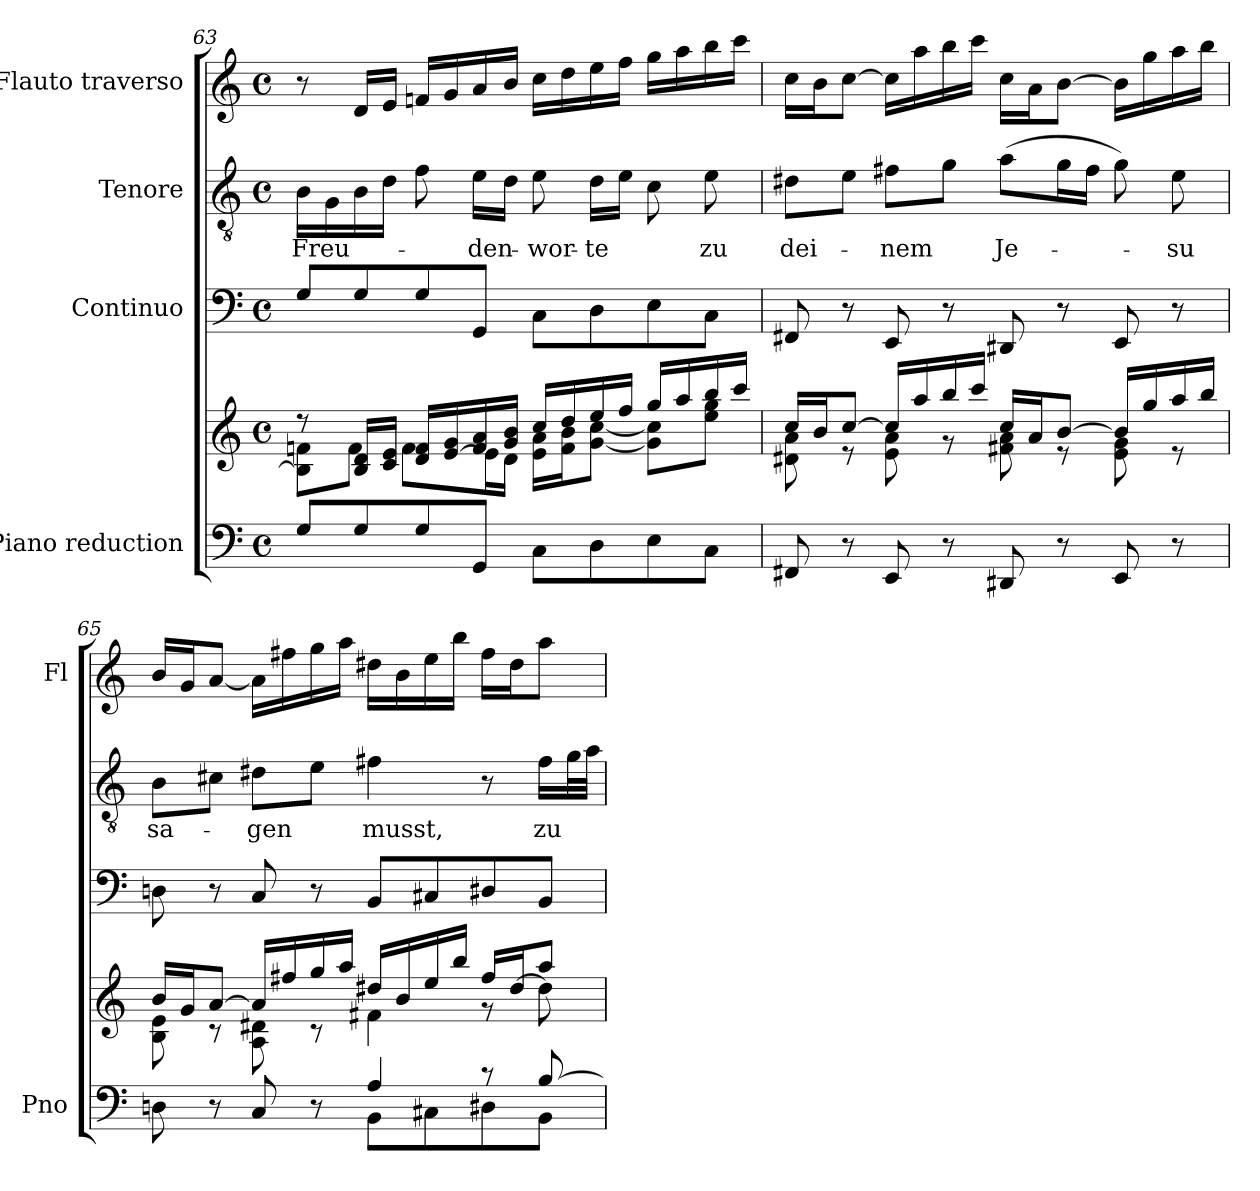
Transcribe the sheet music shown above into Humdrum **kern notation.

**kern	**kern	**kern	**kern	**text	**kern
*part4	*part4	*part3	*part2	*part2	*part1
*staff5	*staff4	*staff3	*staff2	*staff2	*staff1
*I"Piano reduction	*	*I"Continuo	*I"Tenore	*	*I"Flauto traverso
*I'Pno	*	*	*	*	*I'Fl
*clefF4	*clefG2	*clefF4	*clefGv2	*	*clefG2
*k[]	*k[]	*k[]	*k[]	*	*k[]
*M4/4	*M4/4	*M4/4	*M4/4	*	*M4/4
*met(c)	*met(c)	*met(c)	*met(c)	*	*met(c)
=63	=63	=63	=63	=63	=63
*	*^	*	*	*	*
!	!	!	!	!	!LO:LY:b	!
8G/L	8r	8B\] 8fn\L	8G/L	16B\LL	Freu-	8r
.	.	.	.	16G\	.	.
8G/	16B/ 16d/LL	8f\J	8G/	16B\	.	16d/LL
.	16c/ 16e/JJ	.	.	16d\JJ	.	16e/JJ
8G/	16d/ 16f/LL	8f\L	8G/	8f\	.	16fn/LL
.	[<16e/ 16g/	.	.	.	.	16g/
!	!	!	!	!	!LO:LY:b	!
8GG/J	16f/ 16a/	16e\L]	8GG/J	16e\LL	-den-	16a/
.	16g/ 16b/JJ	16d\JJ	.	16d\JJ	.	16b/JJ
!	!	!	!	!	!LO:LY:b	!
8C\L	16cc/LL	16e\ 16a\LL	8C\L	8e\	-wor-	16cc\LL
.	16dd/	16f\ 16b\J	.	.	.	16dd\
!	!	!	!	!	!LO:LY:b	!
8D\	16ee/	[8g\ [8cc\J	8D\	16d\LL	-te	16ee\
.	16ff/JJ	.	.	16e\JJ	.	16ff\JJ
8E\	16gg/LL	8g\] 8cc\]L	8E\	8c\	.	16gg\LL
.	16aa/	.	.	.	.	16aa\
!	!	!	!	!	!LO:LY:b	!
8C\J	16bb/	8ee\ 8gg\J	8C\J	8e\	zu	16bb\
.	16ccc/JJ	.	.	.	.	16ccc\JJ
=64	=64	=64	=64	=64	=64	=64
!	!	!	!	!	!LO:LY:b	!
8FF#X/	16cc/LL	8d#X\ 8a\	8FF#X/	8d#X\L	dei-	16cc\LL
.	16b/J	.	.	.	.	16b\J
8r	[8cc/J	8r	8r	8e\J	.	[8cc\J
!	!	!	!	!	!LO:LY:b	!
8EE/	16cc/LL]	8e\ 8a\	8EE/	8f#X\L	-nem	16cc\LL]
.	16aa/	.	.	.	.	16aa\
8r	16bb/	8r	8r	8g\J	.	16bb\
.	16ccc/JJ	.	.	.	.	16ccc\JJ
!	!	!	!	!	!LO:LY:b	!
8DD#X/	16cc/LL	8f#X\ 8a\	8DD#X/	(8a\L	Je-	16cc\LL
.	16a/J	.	.	.	.	16a\J
8r	[8b/J	8r	8r	16g\L	.	[8b\J
.	.	.	.	16f#\JJ	.	.
8EE/	16b/LL]	8e\ 8g\	8EE/	8g\)	.	16b\LL]
.	16gg/	.	.	.	.	16gg\
!	!	!	!	!	!LO:LY:b	!
8r	16aa/	8r	8r	8e\	-su	16aa\
.	16bb/JJ	.	.	.	.	16bb\JJ
!!LO:PB:g=z
=65	=65	=65	=65	=65	=65	=65
*^	*	*	*	*	*	*
!	!	!	!	!	!	!LO:LY:b	!
8Dn\	8ryy	16b/LL	8B\ 8e\	8Dn\	8B\L	sa-	16b/LL
.	.	16g/J	.	.	.	.	16g/J
8r	8ryy	[8a/J	8r	8r	8c#X\J	.	[8a/J
!	!	!	!	!	!	!LO:LY:b	!
8C/	8ryy	16a/LL]	8A\ 8d#X\	8C/	8d#X\L	-gen	16a\LL]
.	.	16ff#X/	.	.	.	.	16ff#X\
8r	8ryy	16gg/	8r	8r	8e\J	.	16gg\
.	.	16aa/JJ	.	.	.	.	16aa\JJ
!	!	!	!	!	!	!LO:LY:b	!
4A/	8BB\L	16dd#X/LL	4f#X\	8BB/L	4f#X\	musst,	16dd#X\LL
.	.	16b/	.	.	.	.	16b\
.	8C#X\	16ee/	.	8C#X/	.	.	16ee\
.	.	16bb/JJ	.	.	.	.	16bb\JJ
8r	8D#X\	16ff#/LL	8r	8D#X/	8r	.	16ff#\LL
.	.	[<16dd#/J	.	.	.	.	16dd#\J
!	!	!	!	!	!	!LO:LY:b	!
[8B/	8BB\J	8aa/J	8dd#\]	8BB/J	16f#\LL	zu	8aa\J
.	.	.	.	.	32g\L	.	.
.	.	.	.	.	32a\JJJ	.	.
*v	*v	*	*	*	*	*	*
*	*v	*v	*	*	*	*
=	=	=	=	=	=
*-	*-	*-	*-	*-	*-
